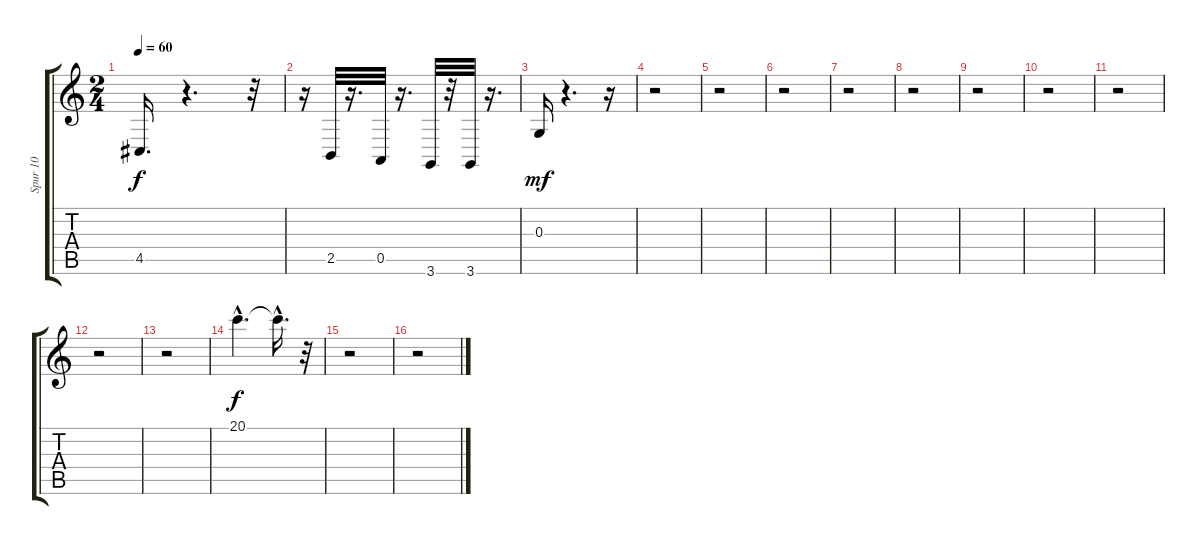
\track ("Spur 10" "Spur 10") {instrument celesta}
\staff {score tabs}
\tuning (E4 B3 G3 D3 A2 E2) {hide}
\ts (2 4)
\tempo 60
\clef g2
\ks c
4.5.16{d dy f} r.4{d} r.32 |
r.16 2.5.32 r.16{d} 0.5.32 r.16{d} 3.6.32 r.32 3.6.32 r.16{d} |
0.3.16{dy mf} r.4{d} r.16 |
r.2 |
r.2 |
r.2 |
r.2 |
r.2 |
r.2 |
r.2 |
r.2 |
r.2 |
r.2 |
20.1{hac}.4{d dy f} 20.1{hac t}.16{d} r.32 |
r.2 |
r.2
